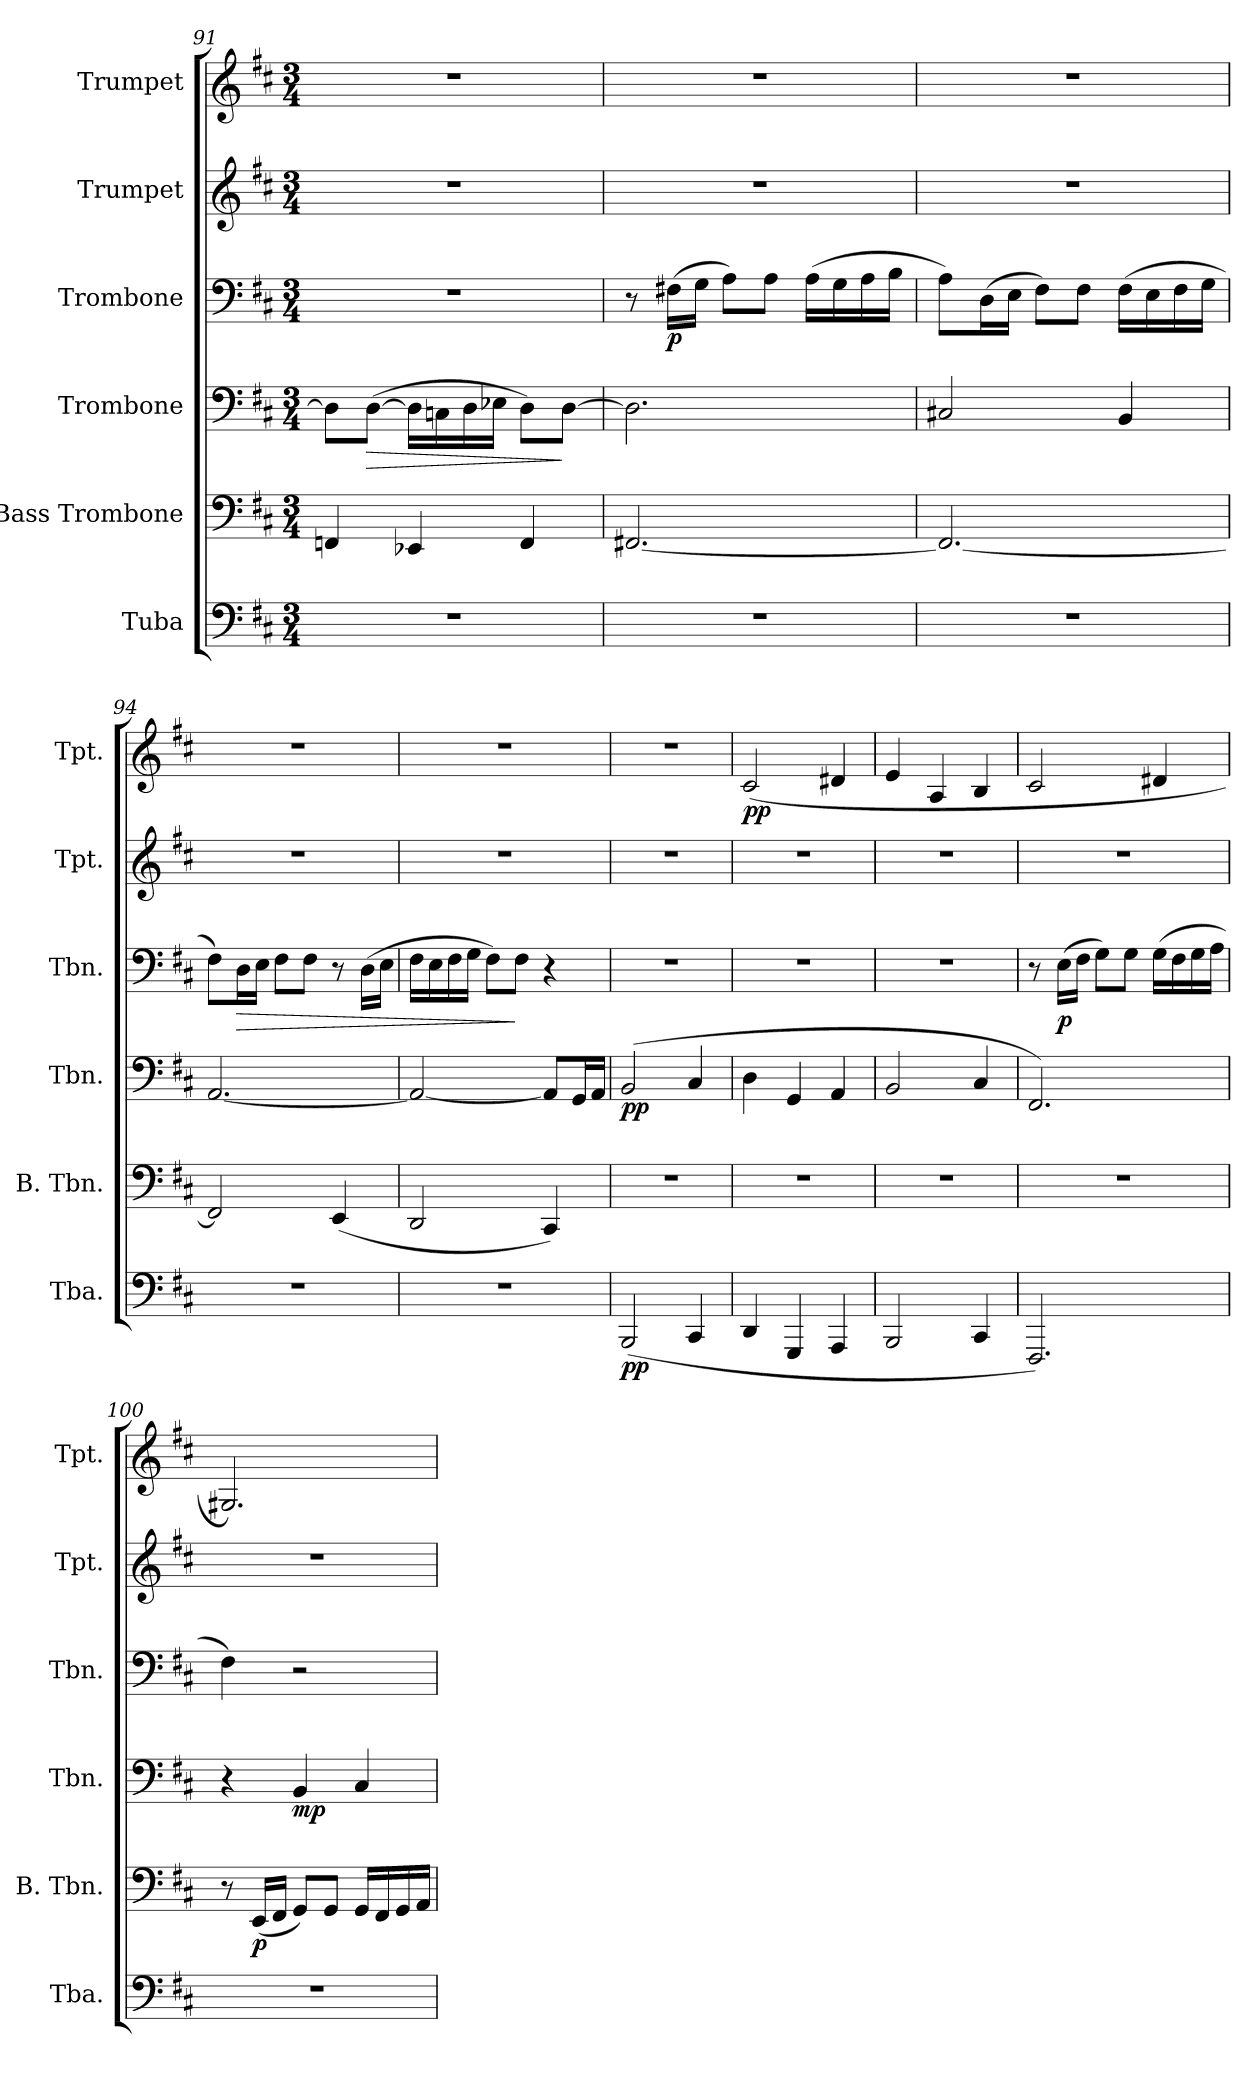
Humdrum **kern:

**kern	**dynam	**kern	**dynam	**kern	**dynam	**kern	**dynam	**kern	**kern	**dynam
*part6	*part6	*part5	*part5	*part4	*part4	*part3	*part3	*part2	*part1	*part1
*staff6	*staff6	*staff5	*staff5	*staff4	*staff4	*staff3	*staff3	*staff2	*staff1	*staff1
*I"Tuba	*	*I"Bass Trombone	*	*I"Trombone	*	*I"Trombone	*	*I"Trumpet	*I"Trumpet	*
*I'Tba.	*	*I'B. Tbn.	*	*I'Tbn.	*	*I'Tbn.	*	*I'Tpt.	*I'Tpt.	*
*clefF4	*	*clefF4	*	*clefF4	*	*clefF4	*	*clefG2	*clefG2	*
*	*	*	*	*	*	*	*	*ITrd1c2	*ITrd1c2	*
*k[f#c#]	*	*k[f#c#]	*	*k[f#c#]	*	*k[f#c#]	*	*k[]	*k[]	*
*M3/4	*	*M3/4	*	*M3/4	*	*M3/4	*	*M3/4	*M3/4	*
=91	=91	=91	=91	=91	=91	=91	=91	=91	=91	=91
2.r	.	4FFn/	.	8D\L]	.	2.r	.	2.r	2.r	.
!	!	!	!	!	!LO:HP:b	!	!	!	!	!
.	.	.	.	(>[8D\J	>	.	.	.	.	.
.	.	4EE-X/	.	16D\LL]	.	.	.	.	.	.
.	.	.	.	16Cn\	.	.	.	.	.	.
.	.	.	.	16D\	.	.	.	.	.	.
.	.	.	.	16E-X\JJ	.	.	.	.	.	.
.	.	4FF/	.	8D\L)	.	.	.	.	.	.
.	.	.	.	[8D\J	]	.	.	.	.	.
=92	=92	=92	=92	=92	=92	=92	=92	=92	=92	=92
*	*	*	*	*	*	*	*	*	*^	*
2.r	.	[2.FF#X/	.	2.D\]	.	8r	.	2.r	2.r	8ryy	.
*	*	*	*	*	*	*	*	*	*MM100	*	*
!	!	!	!	!	!	!	!LO:DY:b	!	!	!	!
.	.	.	.	.	.	(>16F#X\LL	p	.	.	2ryy	.
.	.	.	.	.	.	16G\JJ	.	.	.	.	.
.	.	.	.	.	.	8A\L)	.	.	.	.	.
.	.	.	.	.	.	8A\J	.	.	.	.	.
.	.	.	.	.	.	(>16A\LL	.	.	.	.	.
.	.	.	.	.	.	16G\	.	.	.	.	.
.	.	.	.	.	.	16A\	.	.	.	8ryy	.
.	.	.	.	.	.	16B\JJ	.	.	.	.	.
*	*	*	*	*	*	*	*	*	*v	*v	*
=93	=93	=93	=93	=93	=93	=93	=93	=93	=93	=93
2.r	.	2.FF#/_	.	2C#X/	.	8A\L)	.	2.r	2.r	.
.	.	.	.	.	.	(>16D\L	.	.	.	.
.	.	.	.	.	.	16E\JJ	.	.	.	.
.	.	.	.	.	.	8F#\L)	.	.	.	.
.	.	.	.	.	.	8F#\J	.	.	.	.
.	.	.	.	4BB/	.	(>16F#\LL	.	.	.	.
.	.	.	.	.	.	16E\	.	.	.	.
.	.	.	.	.	.	16F#\	.	.	.	.
.	.	.	.	.	.	16G\JJ	.	.	.	.
=94	=94	=94	=94	=94	=94	=94	=94	=94	=94	=94
2.r	.	2FF#/]	.	[2.AA/	.	8F#\L)	.	2.r	2.r	.
!	!	!	!	!	!	!	!LO:HP:b	!	!	!
.	.	.	.	.	.	16D\L	>	.	.	.
.	.	.	.	.	.	16E\JJ	.	.	.	.
.	.	.	.	.	.	8F#\L	.	.	.	.
.	.	.	.	.	.	8F#\J	.	.	.	.
.	.	(<4EE/	.	.	.	8r	.	.	.	.
.	.	.	.	.	.	(>16D\LL	.	.	.	.
.	.	.	.	.	.	16E\JJ	.	.	.	.
!!LO:LB:g=z
=95	=95	=95	=95	=95	=95	=95	=95	=95	=95	=95
*	*	*	*	*	*	*	*	*	*MM92	*
*	*	*	*	*	*	*	*	*	*^	*
2.r	.	2DD/	.	2AA/_	.	16F#\LL	.	2.r	2.r	2ryy	.
.	.	.	.	.	.	16E\	.	.	.	.	.
.	.	.	.	.	.	16F#\	.	.	.	.	.
.	.	.	.	.	.	16G\JJ	.	.	.	.	.
.	.	.	.	.	.	8F#\L)	.	.	.	.	.
.	.	.	.	.	.	8F#\J	]	.	.	.	.
.	.	4CC#/)	.	8AA/L]	.	4r	.	.	.	8ryy	.
*	*	*	*	*	*	*	*	*	*MM80	*	*
.	.	.	.	16GG/L	.	.	.	.	.	8ryy	.
.	.	.	.	16AA/JJ	.	.	.	.	.	.	.
*	*	*	*	*	*	*	*	*	*v	*v	*
=96	=96	=96	=96	=96	=96	=96	=96	=96	=96	=96
*	*	*	*	*	*	*	*	*	*MM100	*
*	*	*	*	*	*	*	*	*	*^	*
!	!LO:DY:b	!	!	!	!LO:DY:b	!	!	!	!	!	!
*	*	*	*	*	*	*	*	*	*v	*v	*
(>2BBB/	pp	2.r	.	(>2BB/	pp	2.r	.	2.r	2.r	.
4CC#/	.	.	.	4C#/	.	.	.	.	.	.
=97	=97	=97	=97	=97	=97	=97	=97	=97	=97	=97
!	!	!	!	!	!	!	!	!	!	!LO:DY:b
4DD/	.	2.r	.	4D\	.	2.r	.	2.r	(>2B/	pp
4GGG/	.	.	.	4GG/	.	.	.	.	.	.
4AAA/	.	.	.	4AA/	.	.	.	.	4c#X/	.
=98	=98	=98	=98	=98	=98	=98	=98	=98	=98	=98
2BBB/	.	2.r	.	2BB/	.	2.r	.	2.r	4d/	.
.	.	.	.	.	.	.	.	.	4G/	.
4CC#/	.	.	.	4C#/	.	.	.	.	4A/	.
=99	=99	=99	=99	=99	=99	=99	=99	=99	=99	=99
2.FFF#/)	.	2.r	.	2.FF#/)	.	8r	.	2.r	2B/	.
!	!	!	!	!	!	!	!LO:DY:b	!	!	!
.	.	.	.	.	.	(>16E\LL	p	.	.	.
.	.	.	.	.	.	16F#\JJ	.	.	.	.
.	.	.	.	.	.	8G\L)	.	.	.	.
.	.	.	.	.	.	8G\J	.	.	.	.
.	.	.	.	.	.	(>16G\LL	.	.	4c#X/	.
.	.	.	.	.	.	16F#\	.	.	.	.
.	.	.	.	.	.	16G\	.	.	.	.
.	.	.	.	.	.	16A\JJ	.	.	.	.
=100	=100	=100	=100	=100	=100	=100	=100	=100	=100	=100
2.r	.	8r	.	4r	.	4F#\)	.	2.r	2.F#X/)	.
!	!	!	!LO:DY:b	!	!	!	!	!	!	!
.	.	(<16EE/LL	p	.	.	.	.	.	.	.
.	.	16FF#/JJ	.	.	.	.	.	.	.	.
!	!	!	!	!	!LO:DY:b	!	!	!	!	!
.	.	8GG/L)	.	4BB/	mp	2r	.	.	.	.
.	.	8GG/J	.	.	.	.	.	.	.	.
.	.	16GG/LL	.	4C#/	.	.	.	.	.	.
.	.	16FF#/	.	.	.	.	.	.	.	.
.	.	16GG/	.	.	.	.	.	.	.	.
.	.	16AA/JJ	.	.	.	.	.	.	.	.
=	=	=	=	=	=	=	=	=	=	=
*-	*-	*-	*-	*-	*-	*-	*-	*-	*-	*-
